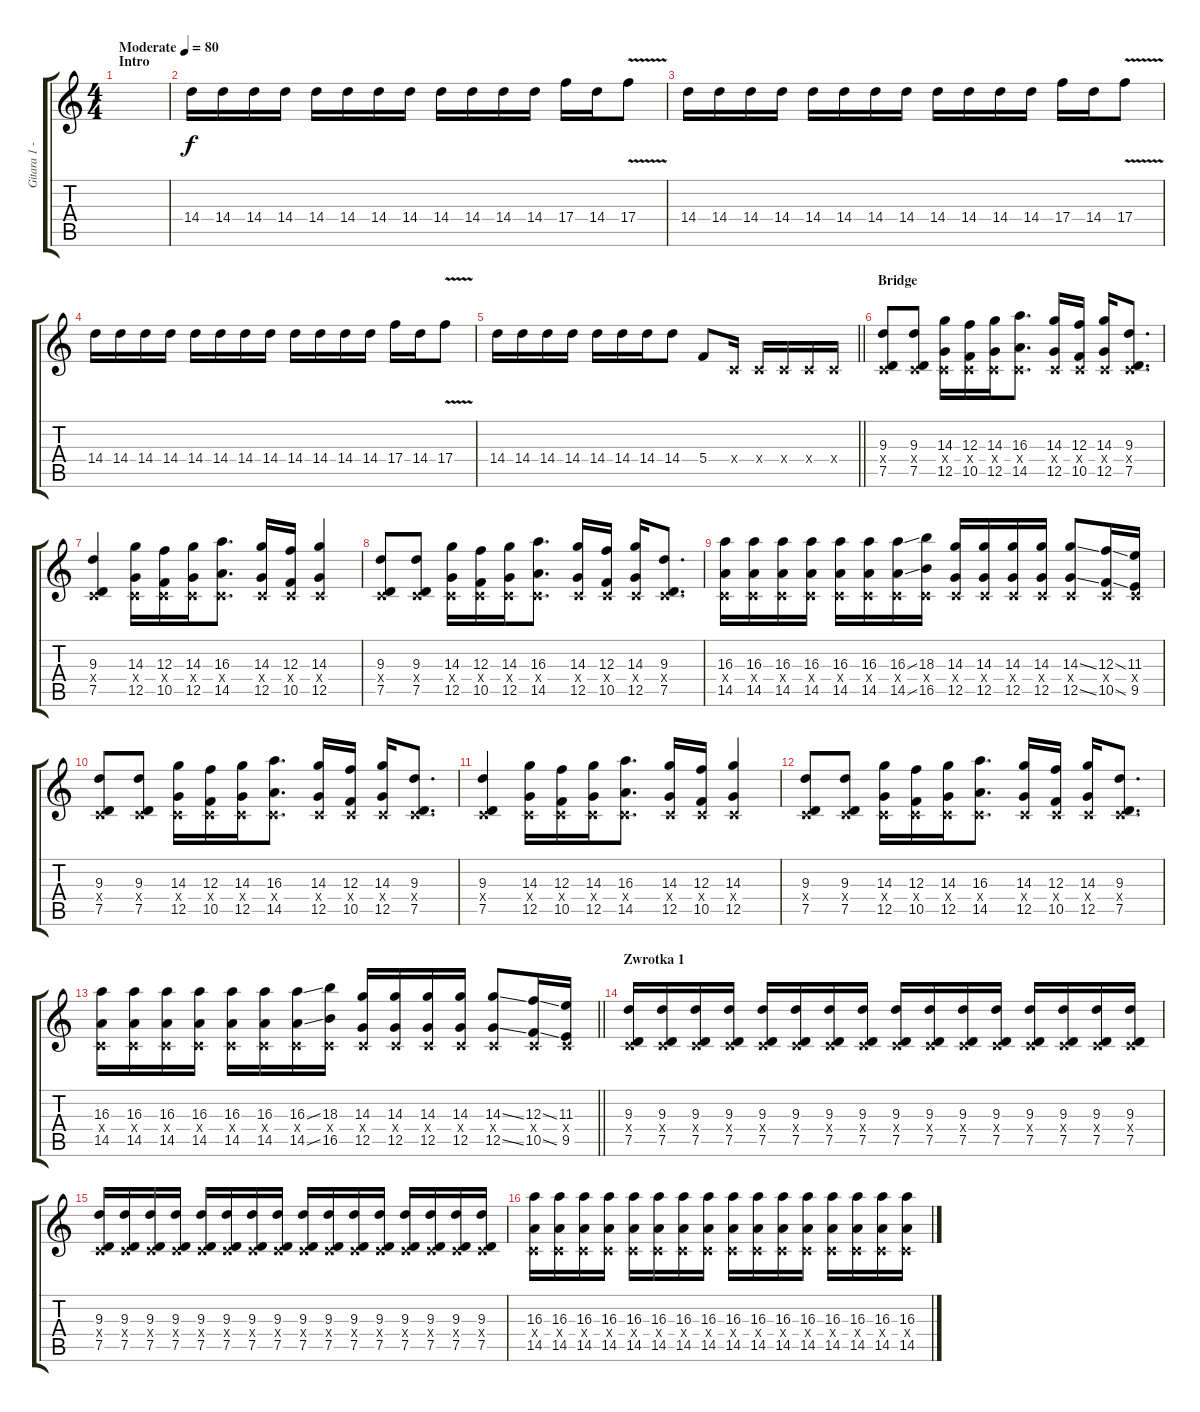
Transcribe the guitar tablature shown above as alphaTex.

\track ("Gitara 1 - Litza" "Gitara 1 -") {instrument distortionguitar}
\staff {score tabs}
\tuning (D4 A3 F3 C3 G2 C2) {hide}
\ts (4 4)
\section ("" "Intro")
\tempo (80 "Moderate")
\clef g2
\ks c
|
14.4.16 14.4.16 14.4.16 14.4.16 14.4.16 14.4.16 14.4.16 14.4.16 14.4.16 14.4.16 14.4.16 14.4.16 17.4.16 14.4.16 17.4{v}.8 |
14.4.16 14.4.16 14.4.16 14.4.16 14.4.16 14.4.16 14.4.16 14.4.16 14.4.16 14.4.16 14.4.16 14.4.16 17.4.16 14.4.16 17.4{v}.8 |
14.4.16 14.4.16 14.4.16 14.4.16 14.4.16 14.4.16 14.4.16 14.4.16 14.4.16 14.4.16 14.4.16 14.4.16 17.4.16 14.4.16 17.4{v}.8 |
\barLineRight lightlight
14.4.16 14.4.16 14.4.16 14.4.16 14.4.16 14.4.16 14.4.16 14.4.8 5.4.8 0.4{x}.16 0.4{x}.16 0.4{x}.16 0.4{x}.16 0.4{x}.16 |
\section ("" "Bridge")
(9.3 0.4{x} 7.5).8 (9.3 0.4{x} 7.5).8 (14.3 0.4{x} 12.5).16 (12.3 0.4{x} 10.5).16 (14.3 0.4{x} 12.5).16 (16.3 0.4{x} 14.5).8{d} (14.3 0.4{x} 12.5).16 (12.3 0.4{x} 10.5).16 (14.3 0.4{x} 12.5).16 (9.3 0.4{x} 7.5).8{d} |
(9.3 0.4{x} 7.5).4 (14.3 0.4{x} 12.5).16 (12.3 0.4{x} 10.5).16 (14.3 0.4{x} 12.5).16 (16.3 0.4{x} 14.5).8{d} (14.3 0.4{x} 12.5).16 (12.3 0.4{x} 10.5).16 (14.3 0.4{x} 12.5).4 |
(9.3 0.4{x} 7.5).8 (9.3 0.4{x} 7.5).8 (14.3 0.4{x} 12.5).16 (12.3 0.4{x} 10.5).16 (14.3 0.4{x} 12.5).16 (16.3 0.4{x} 14.5).8{d} (14.3 0.4{x} 12.5).16 (12.3 0.4{x} 10.5).16 (14.3 0.4{x} 12.5).16 (9.3 0.4{x} 7.5).8{d} |
(16.3 0.4{x} 14.5).16 (16.3 0.4{x} 14.5).16 (16.3 0.4{x} 14.5).16 (16.3 0.4{x} 14.5).16 (16.3 0.4{x} 14.5).16 (16.3 0.4{x} 14.5).16 (16.3{ss} 0.4{x} 14.5{ss}).16 (18.3 0.4{x} 16.5).16 (14.3 0.4{x} 12.5).16 (14.3 0.4{x} 12.5).16 (14.3 0.4{x} 12.5).16 (14.3 0.4{x} 12.5).16 (14.3{ss} 0.4{x} 12.5{ss}).8 (12.3{ss} 0.4{x} 10.5{ss}).16 (11.3 0.4{x} 9.5).16 |
(9.3 0.4{x} 7.5).8 (9.3 0.4{x} 7.5).8 (14.3 0.4{x} 12.5).16 (12.3 0.4{x} 10.5).16 (14.3 0.4{x} 12.5).16 (16.3 0.4{x} 14.5).8{d} (14.3 0.4{x} 12.5).16 (12.3 0.4{x} 10.5).16 (14.3 0.4{x} 12.5).16 (9.3 0.4{x} 7.5).8{d} |
(9.3 0.4{x} 7.5).4 (14.3 0.4{x} 12.5).16 (12.3 0.4{x} 10.5).16 (14.3 0.4{x} 12.5).16 (16.3 0.4{x} 14.5).8{d} (14.3 0.4{x} 12.5).16 (12.3 0.4{x} 10.5).16 (14.3 0.4{x} 12.5).4 |
(9.3 0.4{x} 7.5).8 (9.3 0.4{x} 7.5).8 (14.3 0.4{x} 12.5).16 (12.3 0.4{x} 10.5).16 (14.3 0.4{x} 12.5).16 (16.3 0.4{x} 14.5).8{d} (14.3 0.4{x} 12.5).16 (12.3 0.4{x} 10.5).16 (14.3 0.4{x} 12.5).16 (9.3 0.4{x} 7.5).8{d} |
\barLineRight lightlight
(16.3 0.4{x} 14.5).16 (16.3 0.4{x} 14.5).16 (16.3 0.4{x} 14.5).16 (16.3 0.4{x} 14.5).16 (16.3 0.4{x} 14.5).16 (16.3 0.4{x} 14.5).16 (16.3{ss} 0.4{x} 14.5{ss}).16 (18.3 0.4{x} 16.5).16 (14.3 0.4{x} 12.5).16 (14.3 0.4{x} 12.5).16 (14.3 0.4{x} 12.5).16 (14.3 0.4{x} 12.5).16 (14.3{ss} 0.4{x} 12.5{ss}).8 (12.3{ss} 0.4{x} 10.5{ss}).16 (11.3 0.4{x} 9.5).16 |
\section ("" "Zwrotka 1")
(9.3 0.4{x} 7.5).16 (9.3 0.4{x} 7.5).16 (9.3 0.4{x} 7.5).16 (9.3 0.4{x} 7.5).16 (9.3 0.4{x} 7.5).16 (9.3 0.4{x} 7.5).16 (9.3 0.4{x} 7.5).16 (9.3 0.4{x} 7.5).16 (9.3 0.4{x} 7.5).16 (9.3 0.4{x} 7.5).16 (9.3 0.4{x} 7.5).16 (9.3 0.4{x} 7.5).16 (9.3 0.4{x} 7.5).16 (9.3 0.4{x} 7.5).16 (9.3 0.4{x} 7.5).16 (9.3 0.4{x} 7.5).16 |
(9.3 0.4{x} 7.5).16 (9.3 0.4{x} 7.5).16 (9.3 0.4{x} 7.5).16 (9.3 0.4{x} 7.5).16 (9.3 0.4{x} 7.5).16 (9.3 0.4{x} 7.5).16 (9.3 0.4{x} 7.5).16 (9.3 0.4{x} 7.5).16 (9.3 0.4{x} 7.5).16 (9.3 0.4{x} 7.5).16 (9.3 0.4{x} 7.5).16 (9.3 0.4{x} 7.5).16 (9.3 0.4{x} 7.5).16 (9.3 0.4{x} 7.5).16 (9.3 0.4{x} 7.5).16 (9.3 0.4{x} 7.5).16 |
(16.3 0.4{x} 14.5).16 (16.3 0.4{x} 14.5).16 (16.3 0.4{x} 14.5).16 (16.3 0.4{x} 14.5).16 (16.3 0.4{x} 14.5).16 (16.3 0.4{x} 14.5).16 (16.3 0.4{x} 14.5).16 (16.3 0.4{x} 14.5).16 (16.3 0.4{x} 14.5).16 (16.3 0.4{x} 14.5).16 (16.3 0.4{x} 14.5).16 (16.3 0.4{x} 14.5).16 (16.3 0.4{x} 14.5).16 (16.3 0.4{x} 14.5).16 (16.3 0.4{x} 14.5).16 (16.3 0.4{x} 14.5).16
